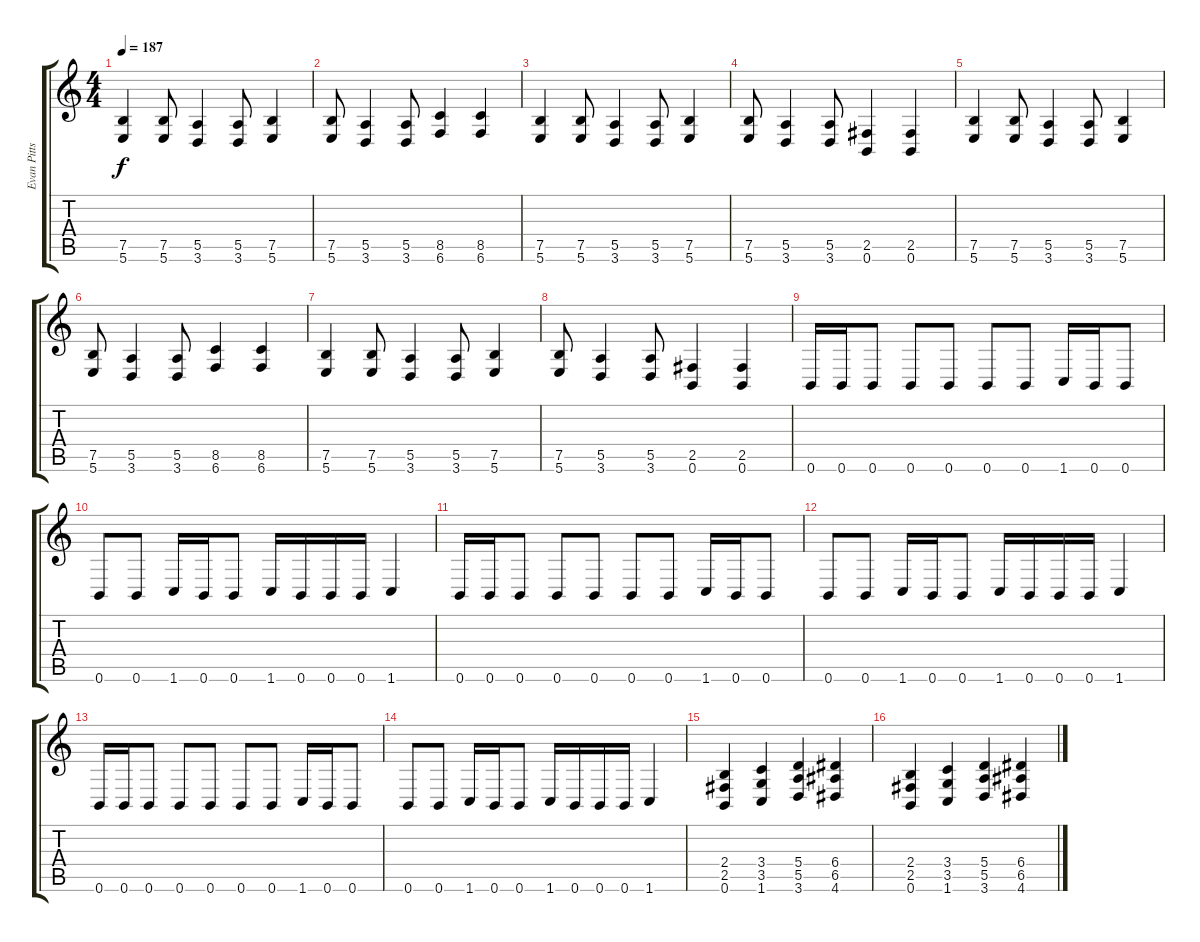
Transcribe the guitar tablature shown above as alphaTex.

\track ("Evan Pitts - Guitar" "Evan Pitts") {instrument distortionguitar}
\staff {score tabs}
\tuning (B3 Gb3 D3 A2 E2 B1) {hide}
\ts (4 4)
\tempo 187
\clef g2
\ks c
(7.5 5.6).4{dy f} (7.5 5.6).8 (5.5 3.6).4 (5.5 3.6).8 (7.5 5.6).4 |
(7.5 5.6).8 (5.5 3.6).4 (5.5 3.6).8 (8.5 6.6).4 (8.5 6.6).4 |
(7.5 5.6).4 (7.5 5.6).8 (5.5 3.6).4 (5.5 3.6).8 (7.5 5.6).4 |
(7.5 5.6).8 (5.5 3.6).4 (5.5 3.6).8 (2.5 0.6).4 (2.5 0.6).4 |
(7.5 5.6).4 (7.5 5.6).8 (5.5 3.6).4 (5.5 3.6).8 (7.5 5.6).4 |
(7.5 5.6).8 (5.5 3.6).4 (5.5 3.6).8 (8.5 6.6).4 (8.5 6.6).4 |
(7.5 5.6).4 (7.5 5.6).8 (5.5 3.6).4 (5.5 3.6).8 (7.5 5.6).4 |
(7.5 5.6).8 (5.5 3.6).4 (5.5 3.6).8 (2.5 0.6).4 (2.5 0.6).4 |
0.6.16 0.6.16 0.6.8 0.6.8 0.6.8 0.6.8 0.6.8 1.6.16 0.6.16 0.6.8 |
0.6.8 0.6.8 1.6.16 0.6.16 0.6.8 1.6.16 0.6.16 0.6.16 0.6.16 1.6.4 |
0.6.16 0.6.16 0.6.8 0.6.8 0.6.8 0.6.8 0.6.8 1.6.16 0.6.16 0.6.8 |
0.6.8 0.6.8 1.6.16 0.6.16 0.6.8 1.6.16 0.6.16 0.6.16 0.6.16 1.6.4 |
0.6.16 0.6.16 0.6.8 0.6.8 0.6.8 0.6.8 0.6.8 1.6.16 0.6.16 0.6.8 |
0.6.8 0.6.8 1.6.16 0.6.16 0.6.8 1.6.16 0.6.16 0.6.16 0.6.16 1.6.4 |
(2.4 2.5 0.6).4 (3.4 3.5 1.6).4 (5.4 5.5 3.6).4 (6.4 6.5 4.6).4 |
(2.4 2.5 0.6).4 (3.4 3.5 1.6).4 (5.4 5.5 3.6).4 (6.4 6.5 4.6).4
